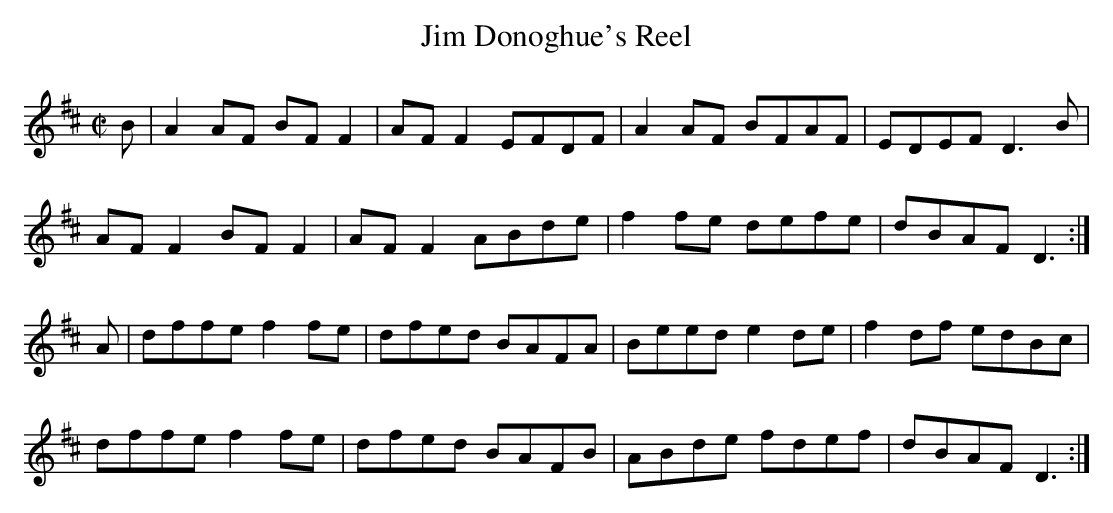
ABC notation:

X:1
T:Jim Donoghue's Reel
M:C|
K:D
B| A2AF BF F2|AF F2 EFDF| A2 AF BFAF|EDEF D3B|
AF F2 BF F2|AF F2 ABde|f2 fe defe|dBAF D3:|
A|dffe f2 fe|dfed BAFA|Beed e2de|f2df edBc|
dffe f2 fe|dfed BAFB|ABde fdef|dBAF D3:|
